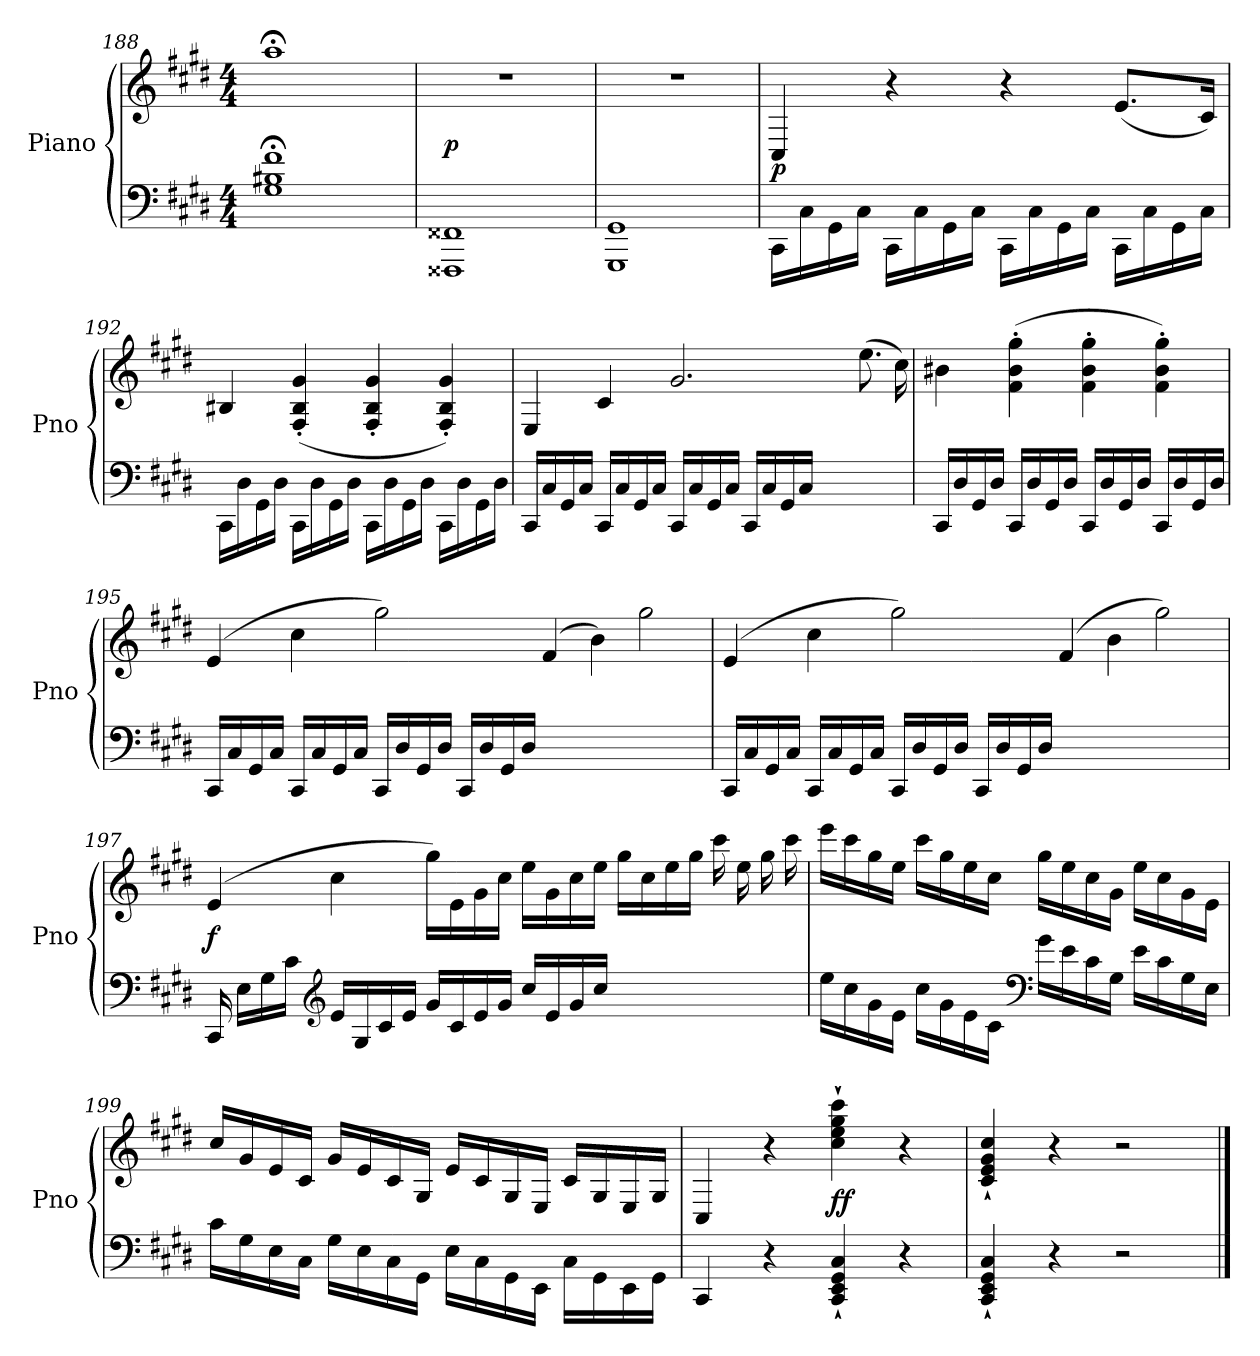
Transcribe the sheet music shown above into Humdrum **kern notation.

**kern	**kern	**dynam
*part1	*part1	*part1
*staff2	*staff1	*staff1/2
*I"Piano	*	*
*I'Pno	*	*
*clefF4	*clefG2	*
*k[f#c#g#d#]	*k[f#c#g#d#]	*
*M4/4	*M4/4	*
=188	=188	=188
1G#;< 1B#X;< 1f#;<	1aa;<	.
=189	=189	=189
1FFF##X 1FF##X	1r	p
=190	=190	=190
1GGG# 1GG#	1r	.
=191	=191	=191
16CC#\LL	4C#/	p
16C#\	.	.
16GG#\	.	.
16C#\JJ	.	.
16CC#\LL	4r	.
16C#\	.	.
16GG#\	.	.
16C#\JJ	.	.
16CC#\LL	4r	.
16C#\	.	.
16GG#\	.	.
16C#\JJ	.	.
16CC#\LL	(8.e/L	.
16C#\	.	.
16GG#\	.	.
16C#\JJ	16c#/Jk)	.
=192	=192	=192
16CC#\LL	4B#X/	.
16D#\	.	.
16GG#\	.	.
16D#\JJ	.	.
16CC#\LL	(4F#'/ 4B#'/ 4g#'/	.
16D#\	.	.
16GG#\	.	.
16D#\JJ	.	.
16CC#\LL	4F#'/ 4B#'/ 4g#'/	.
16D#\	.	.
16GG#\	.	.
16D#\JJ	.	.
16CC#\LL	4F#'/ 4B#'/ 4g#'/)	.
16D#\	.	.
16GG#\	.	.
16D#\JJ	.	.
=193	=193	=193
16CC#/LL	4E	.
16C#/	.	.
16GG#/	.	.
16C#/JJ	.	.
16CC#/LL	4c#	.
16C#/	.	.
16GG#/	.	.
16C#/JJ	.	.
16CC#/LL	2.g#/	.
16C#/	.	.
16GG#/	.	.
16C#/JJ	.	.
16CC#/LL	.	.
16C#/	.	.
16GG#/	.	.
16C#/JJ	.	.
2ryy	.	.
.	(8.ee\L	.
.	16cc#\LL)	.
=194	=194	=194
16CC#/LL	4b#X\	.
16D#/	.	.
16GG#/	.	.
16D#/JJ	.	.
16CC#/LL	(4f#'\ 4b#'\ 4gg#'\	.
16D#/	.	.
16GG#/	.	.
16D#/JJ	.	.
16CC#/LL	4f#'\ 4b#'\ 4gg#'\	.
16D#/	.	.
16GG#/	.	.
16D#/JJ	.	.
16CC#/LL	4f#'\ 4b#'\ 4gg#'\)	.
16D#/	.	.
16GG#/	.	.
16D#/JJ	.	.
=195	=195	=195
16CC#/LL	(4e	.
16C#/	.	.
16GG#/	.	.
16C#/JJ	.	.
16CC#/LL	4cc#	.
16C#/	.	.
16GG#/	.	.
16C#/JJ	.	.
16CC#/LL	2gg#\)	.
16D#/	.	.
16GG#/	.	.
16D#/JJ	.	.
16CC#/LL	.	.
16D#/	.	.
16GG#/	.	.
16D#/JJ	.	.
1ryy	(4f#	.
.	4b)	.
.	2gg#\	.
=196	=196	=196
16CC#/LL	(4e	.
16C#/	.	.
16GG#/	.	.
16C#/JJ	.	.
16CC#/LL	4cc#	.
16C#/	.	.
16GG#/	.	.
16C#/JJ	.	.
16CC#/LL	2gg#\)	.
16D#/	.	.
16GG#/	.	.
16D#/JJ	.	.
16CC#/LL	.	.
16D#/	.	.
16GG#/	.	.
16D#/JJ	.	.
1ryy	(4f#	.
.	4b	.
.	2gg#\)	.
=197	=197	=197
16CC#/	(4e	f
16E\LL	.	.
16G#\	.	.
16c#\JJ	.	.
*clefG2	*	*
16e/LL	4cc#	.
16G#/	.	.
16c#/	.	.
16e/JJ	.	.
16g#/LL	16gg#\LL)	.
16c#/	16e\	.
16e/	16g#\	.
16g#/JJ	16cc#\JJ	.
16cc#/LL	16ee\LL	.
16e/	16g#\	.
16g#/	16cc#\	.
16cc#/JJ	16ee\JJ	.
2ryy	16gg#\LL	.
.	16cc#\	.
.	16ee\	.
.	16gg#\JJ	.
.	16ccc#\LL	.
.	16ee\	.
.	16gg#\	.
.	16ccc#\LL	.
=198	=198	=198
16ee\LL	16eee\LL	.
16cc#\	16ccc#\	.
16g#\	16gg#\	.
16e\JJ	16ee\JJ	.
16cc#\LL	16ccc#\LL	.
16g#\	16gg#\	.
16e\	16ee\	.
16c#\JJ	16cc#\JJ	.
*clefF4	*	*
16g#\LL	16gg#\LL	.
16e\	16ee\	.
16c#\	16cc#\	.
16G#\JJ	16g#\JJ	.
16e\LL	16ee\LL	.
16c#\	16cc#\	.
16G#\	16g#\	.
16E\JJ	16e\JJ	.
=199	=199	=199
16c#\LL	16cc#/LL	.
16G#\	16g#/	.
16E\	16e/	.
16C#\JJ	16c#/JJ	.
16G#\LL	16g#/LL	.
16E\	16e/	.
16C#\	16c#/	.
16GG#\JJ	16G#/JJ	.
16E\LL	16e/LL	.
16C#\	16c#/	.
16GG#\	16G#/	.
16EE\JJ	16E/JJ	.
16C#\LL	16c#/LL	.
16GG#\	16G#/	.
16EE\	16E/	.
16GG#\JJ	16G#/JJ	.
=200	=200	=200
4CC#/	4C#/	.
4r	4r	.
4CC#`/ 4EE`/ 4GG#`/ 4C#`/	4cc#`\ 4ee`\ 4gg#`\ 4ccc#`\	ff
4r	4r	.
=201	=201	=201
4CC#`/ 4EE`/ 4GG#`/ 4C#`/	4c#`/ 4e`/ 4g#`/ 4cc#`/	.
4r	4r	.
2r	2r	.
==	==	==
*-	*-	*-
